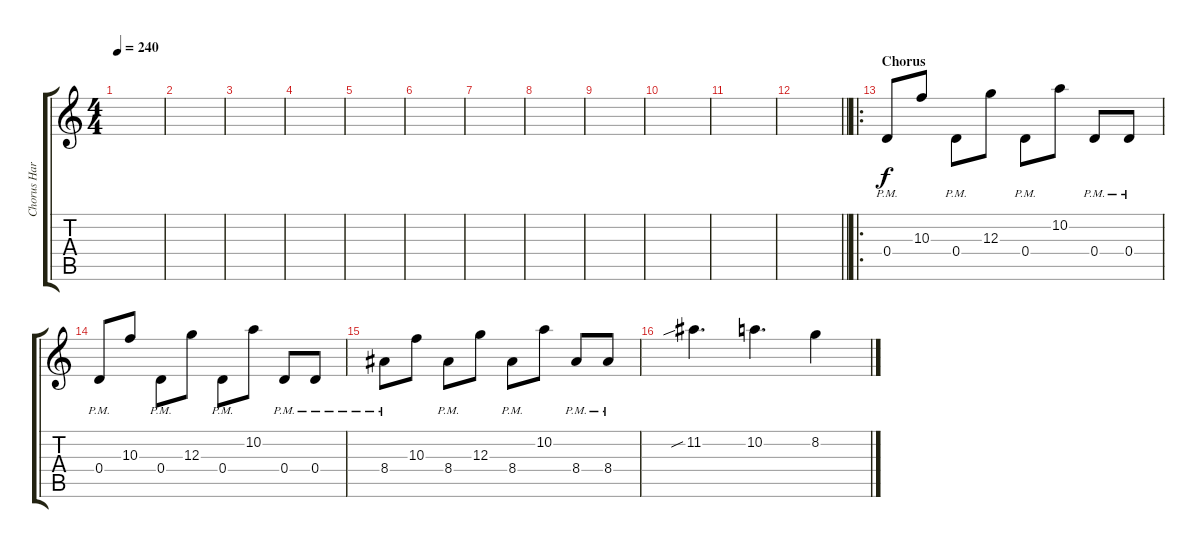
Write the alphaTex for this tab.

\track ("Chorus Harmony" "Chorus Har") {instrument overdrivenguitar}
\staff {score tabs}
\tuning (E4 B3 G3 D3 A2 D2) {hide}
\ts (4 4)
\tempo 240
\clef g2
\ks c
|
|
|
|
|
|
|
|
|
|
|
\barLineRight lightlight
|
\ro
\section ("" "Chorus")
0.4{pm}.8 10.3.8 0.4{pm}.8 12.3.8 0.4{pm}.8 10.2.8 0.4{pm}.8 0.4{pm}.8 |
0.4{pm}.8 10.3.8 0.4{pm}.8 12.3.8 0.4{pm}.8 10.2.8 0.4{pm}.8 0.4{pm}.8 |
8.4{pm}.8 10.3.8 8.4{pm}.8 12.3.8 8.4{pm}.8 10.2.8 8.4{pm}.8 8.4{pm}.8 |
11.2{sib}.4{d} 10.2.4{d} 8.2.4
